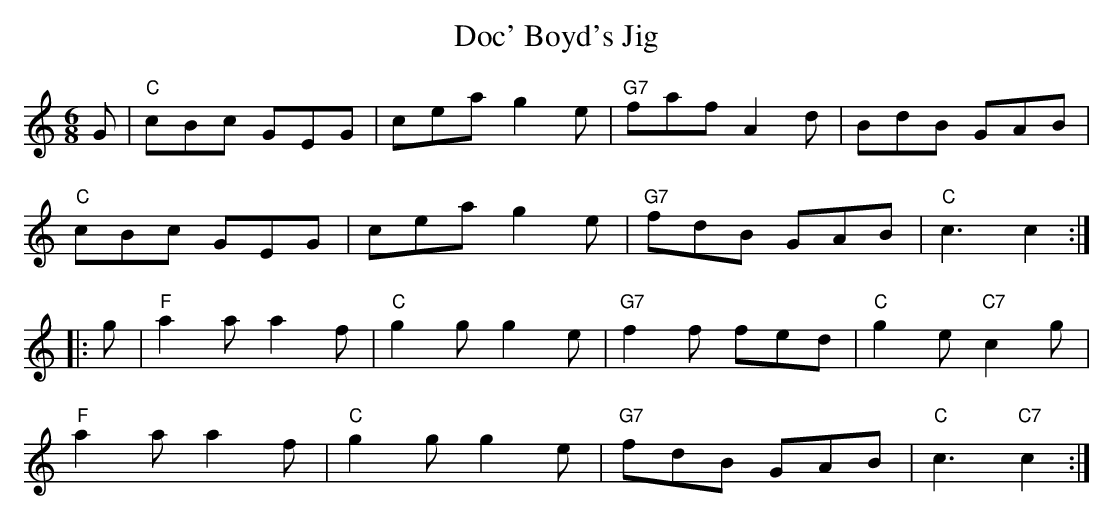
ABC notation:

X:1
T:Doc' Boyd's Jig
M:6/8
L:1/8
K:C
G|"C"cBc GEG|cea g2e|"G7"faf A2d|BdB GAB|!
"C"cBc GEG|cea g2e|"G7"fdB GAB|"C"c3 c2:|!
|:g|"F"a2a a2f|"C"g2g g2e|"G7"f2f fed|"C"g2e "C7"c2g|!
"F"a2a a2f|"C"g2g g2e|"G7"fdB GAB|"C"c3 "C7"c2:|]
